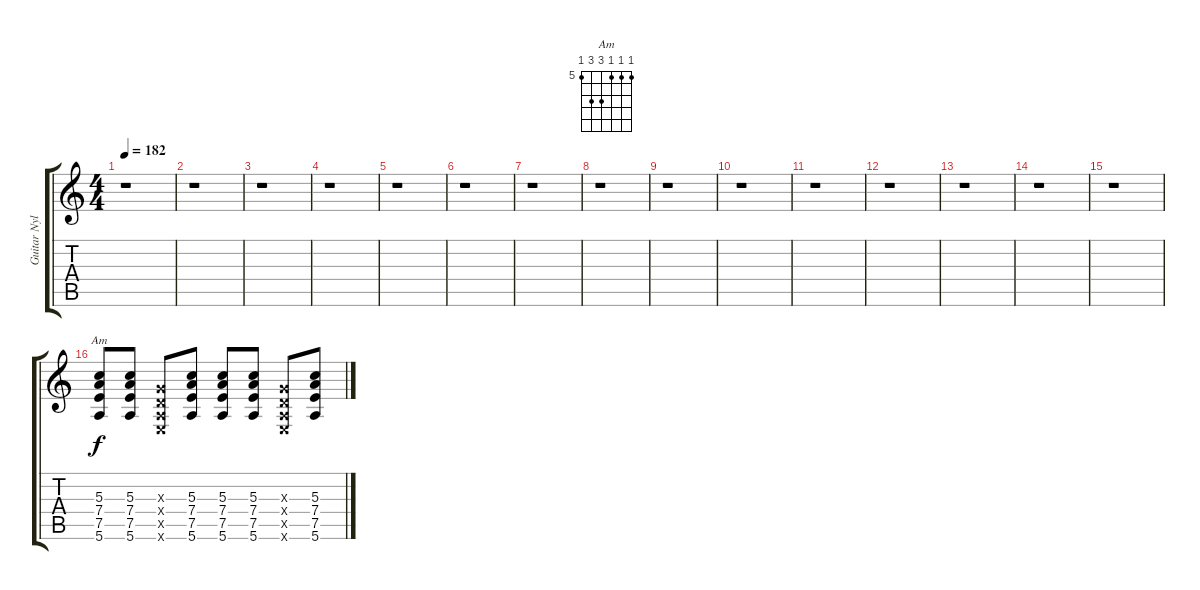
\track ("Guitar Nylon" "Guitar Nyl") {instrument acousticguitarnylon}
\staff {score tabs}
\tuning (E4 B3 G3 D3 A2 E2) {hide}
\chord ("Am" 5 5 5 7 7 5) {firstfret 5}
\ts (4 4)
\tempo 182
\clef g2
\ks c
r.1{dy f} |
r.1 |
r.1 |
r.1 |
r.1 |
r.1 |
r.1 |
r.1 |
r.1 |
r.1 |
r.1 |
r.1 |
r.1 |
r.1 |
r.1 |
(5.3 7.4 7.5 5.6).8{ch "Am"} (5.3 7.4 7.5 5.6).8 (0.3{x} 0.4{x} 0.5{x} 0.6{x}).8 (5.3 7.4 7.5 5.6).8 (5.3 7.4 7.5 5.6).8 (5.3 7.4 7.5 5.6).8 (0.3{x} 0.4{x} 0.5{x} 0.6{x}).8 (5.3 7.4 7.5 5.6).8
